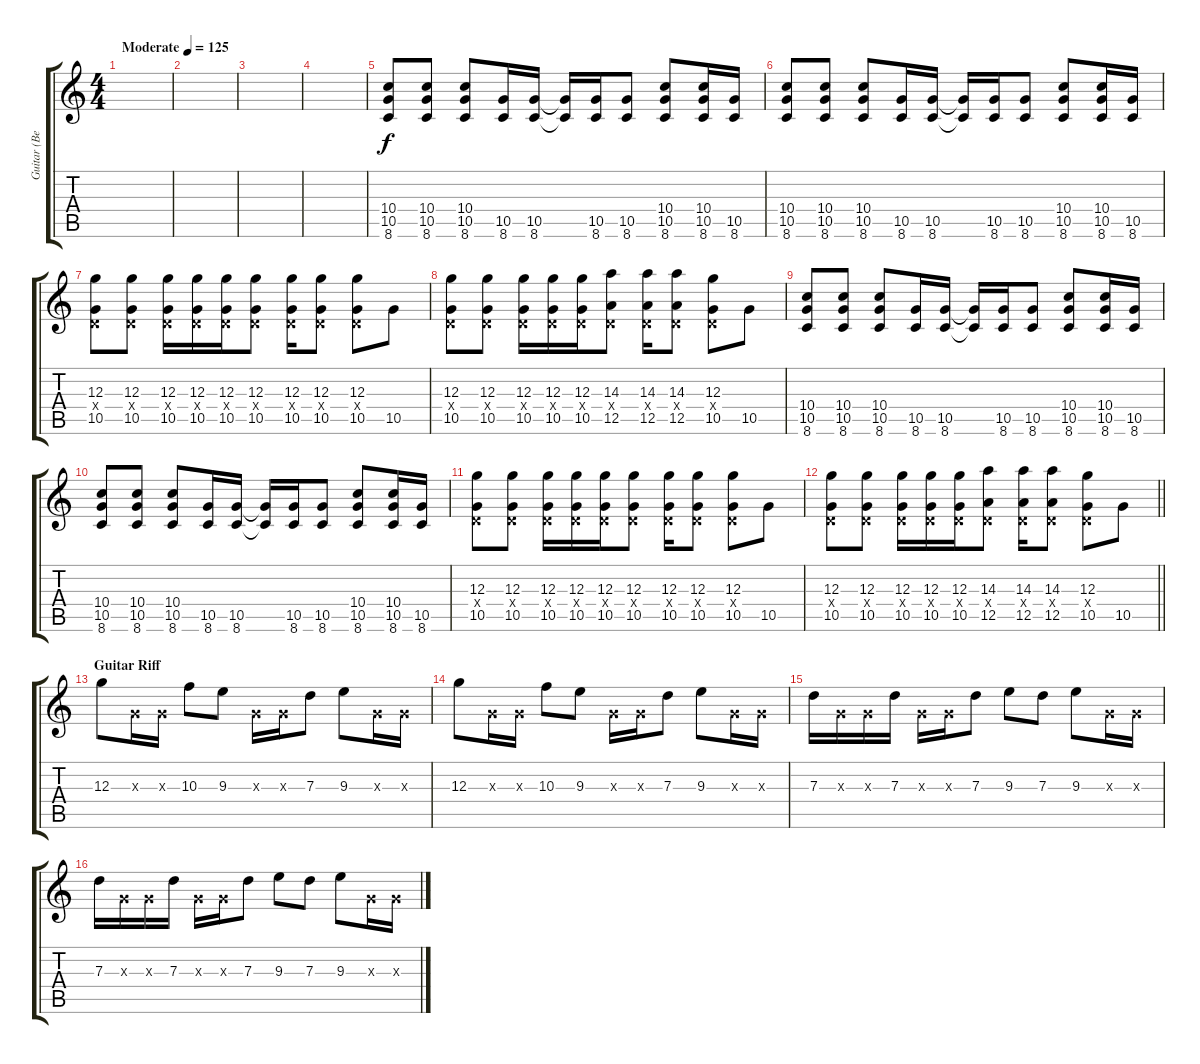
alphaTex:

\track ("Guitar (Bernard Sumner)" "Guitar (Be") {instrument electricguitarclean}
\staff {score tabs}
\tuning (E4 B3 G3 D3 A2 E2) {hide}
\ts (4 4)
\tempo (125 "Moderate")
\clef g2
\ks c
|
|
|
|
(10.4 10.5 8.6).8 (10.4 10.5 8.6).8 (10.4 10.5 8.6).8 (10.5 8.6).16 (10.5 8.6).16 (10.5{t} 8.6{t}).16 (10.5 8.6).16 (10.5 8.6).8 (10.4 10.5 8.6).8 (10.4 10.5 8.6).16 (10.5 8.6).16 |
(10.4 10.5 8.6).8 (10.4 10.5 8.6).8 (10.4 10.5 8.6).8 (10.5 8.6).16 (10.5 8.6).16 (10.5{t} 8.6{t}).16 (10.5 8.6).16 (10.5 8.6).8 (10.4 10.5 8.6).8 (10.4 10.5 8.6).16 (10.5 8.6).16 |
(12.3 0.4{x} 10.5).8 (12.3 0.4{x} 10.5).8 (12.3 0.4{x} 10.5).16 (12.3 0.4{x} 10.5).16 (12.3 0.4{x} 10.5).16 (12.3 0.4{x} 10.5).8 (12.3 0.4{x} 10.5).16 (12.3 0.4{x} 10.5).8 (12.3 0.4{x} 10.5).8 10.5.8 |
(12.3 0.4{x} 10.5).8 (12.3 0.4{x} 10.5).8 (12.3 0.4{x} 10.5).16 (12.3 0.4{x} 10.5).16 (12.3 0.4{x} 10.5).16 (14.3 0.4{x} 12.5).8 (14.3 0.4{x} 12.5).16 (14.3 0.4{x} 12.5).8 (12.3 0.4{x} 10.5).8 10.5.8 |
(10.4 10.5 8.6).8 (10.4 10.5 8.6).8 (10.4 10.5 8.6).8 (10.5 8.6).16 (10.5 8.6).16 (10.5{t} 8.6{t}).16 (10.5 8.6).16 (10.5 8.6).8 (10.4 10.5 8.6).8 (10.4 10.5 8.6).16 (10.5 8.6).16 |
(10.4 10.5 8.6).8 (10.4 10.5 8.6).8 (10.4 10.5 8.6).8 (10.5 8.6).16 (10.5 8.6).16 (10.5{t} 8.6{t}).16 (10.5 8.6).16 (10.5 8.6).8 (10.4 10.5 8.6).8 (10.4 10.5 8.6).16 (10.5 8.6).16 |
(12.3 0.4{x} 10.5).8 (12.3 0.4{x} 10.5).8 (12.3 0.4{x} 10.5).16 (12.3 0.4{x} 10.5).16 (12.3 0.4{x} 10.5).16 (12.3 0.4{x} 10.5).8 (12.3 0.4{x} 10.5).16 (12.3 0.4{x} 10.5).8 (12.3 0.4{x} 10.5).8 10.5.8 |
\barLineRight lightlight
(12.3 0.4{x} 10.5).8 (12.3 0.4{x} 10.5).8 (12.3 0.4{x} 10.5).16 (12.3 0.4{x} 10.5).16 (12.3 0.4{x} 10.5).16 (14.3 0.4{x} 12.5).8 (14.3 0.4{x} 12.5).16 (14.3 0.4{x} 12.5).8 (12.3 0.4{x} 10.5).8 10.5.8 |
\section ("" "Guitar Riff")
12.3.8 0.3{x}.16 0.3{x}.16 10.3.8 9.3.8 0.3{x}.16 0.3{x}.16 7.3.8 9.3.8 0.3{x}.16 0.3{x}.16 |
12.3.8 0.3{x}.16 0.3{x}.16 10.3.8 9.3.8 0.3{x}.16 0.3{x}.16 7.3.8 9.3.8 0.3{x}.16 0.3{x}.16 |
7.3.16 0.3{x}.16 0.3{x}.16 7.3.16 0.3{x}.16 0.3{x}.16 7.3.8 9.3.8 7.3.8 9.3.8 0.3{x}.16 0.3{x}.16 |
7.3.16 0.3{x}.16 0.3{x}.16 7.3.16 0.3{x}.16 0.3{x}.16 7.3.8 9.3.8 7.3.8 9.3.8 0.3{x}.16 0.3{x}.16
